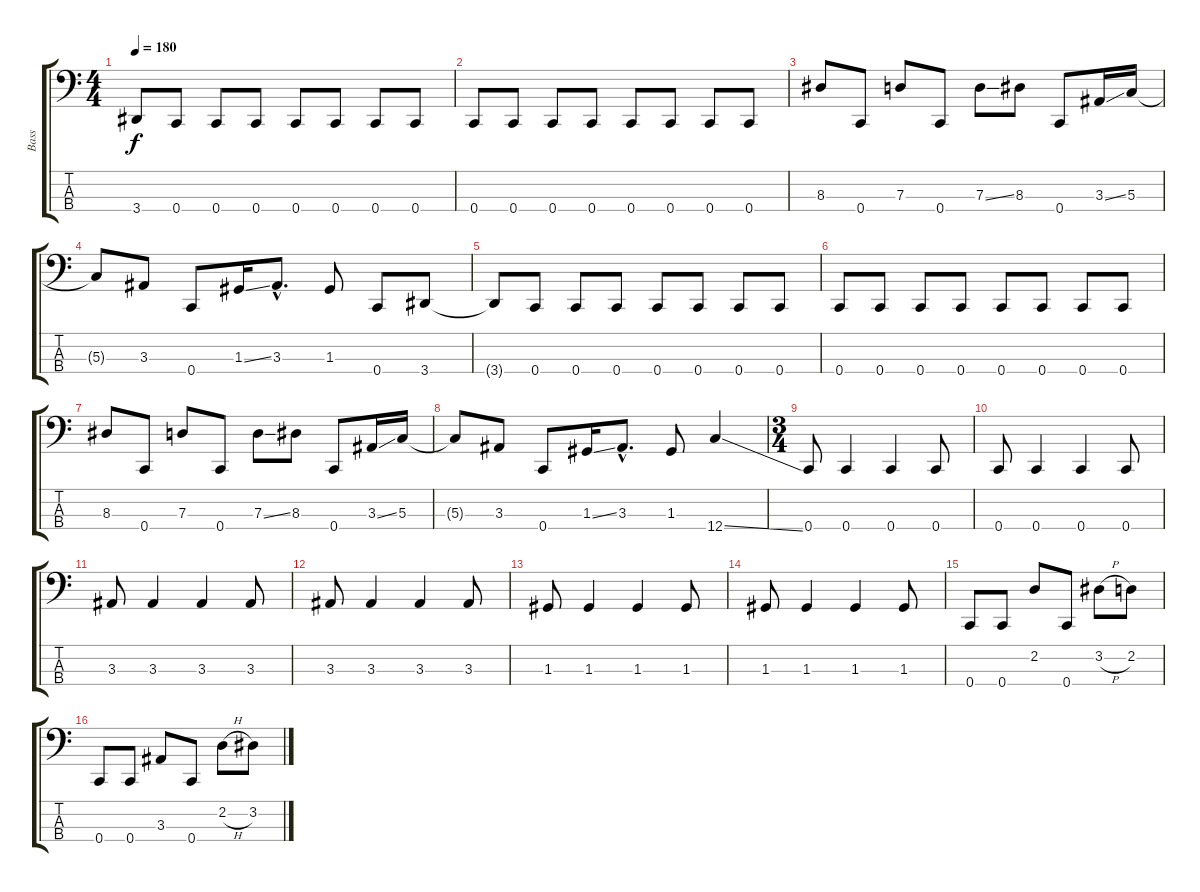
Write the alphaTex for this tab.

\track ("Bass" "Bass") {instrument electricbasspick}
\staff {score tabs}
\tuning (F2 C2 G1 C1) {hide}
\ts (4 4)
\tempo 180
\clef f4
\ks c
3.4{t}.8{dy f} 0.4.8 0.4.8 0.4.8 0.4.8 0.4.8 0.4.8 0.4.8 |
0.4.8 0.4.8 0.4.8 0.4.8 0.4.8 0.4.8 0.4.8 0.4.8 |
8.3.8 0.4.8 7.3.8 0.4.8 7.3{ss}.8 8.3.8 0.4.8 3.3{ss}.16 5.3.16 |
5.3{t}.8 3.3.8 0.4.8 1.3{ss}.16 3.3{hac}.8{d} 1.3.8 0.4.8 3.4.8 |
3.4{t}.8 0.4.8 0.4.8 0.4.8 0.4.8 0.4.8 0.4.8 0.4.8 |
0.4.8 0.4.8 0.4.8 0.4.8 0.4.8 0.4.8 0.4.8 0.4.8 |
8.3.8 0.4.8 7.3.8 0.4.8 7.3{ss}.8 8.3.8 0.4.8 3.3{ss}.16 5.3.16 |
5.3{t}.8 3.3.8 0.4.8 1.3{ss}.16 3.3{hac}.8{d} 1.3.8 12.4{ss}.4 |
\ts (3 4)
0.4.8 0.4.4 0.4.4 0.4.8 |
0.4.8 0.4.4 0.4.4 0.4.8 |
3.3.8 3.3.4 3.3.4 3.3.8 |
3.3.8 3.3.4 3.3.4 3.3.8 |
1.3.8 1.3.4 1.3.4 1.3.8 |
1.3.8 1.3.4 1.3.4 1.3.8 |
0.4.8 0.4.8 2.2.8 0.4.8 3.2{h}.8 2.2.8 |
0.4.8 0.4.8 3.3.8 0.4.8 2.2{h}.8 3.2.8
